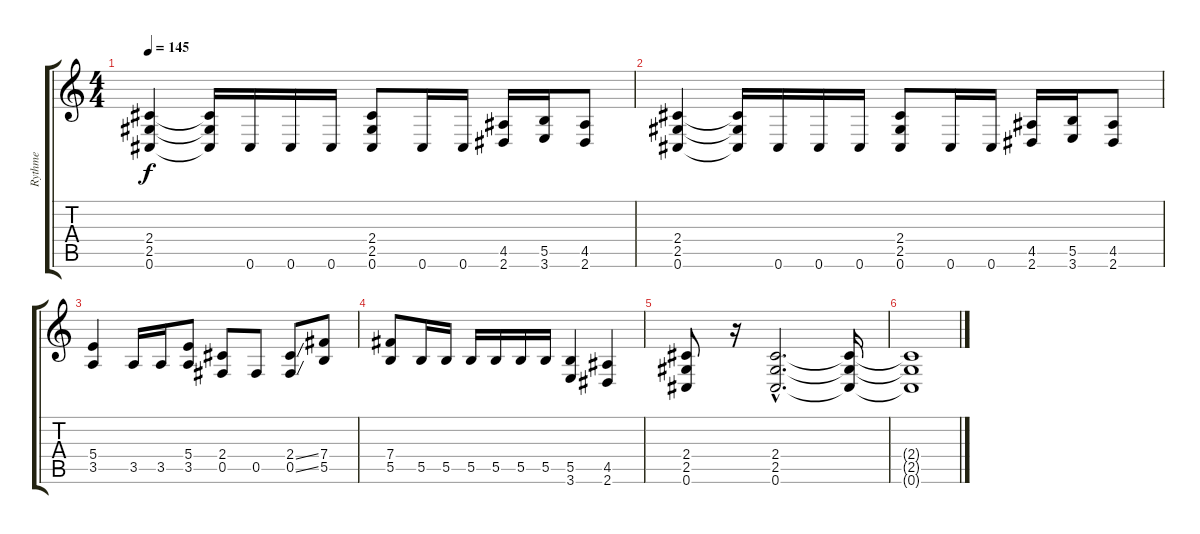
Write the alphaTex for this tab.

\track ("Rythme" "Rythme") {instrument distortionguitar}
\staff {score tabs}
\tuning (Db4 Ab3 E3 B2 Gb2 Db2) {hide}
\ts (4 4)
\tempo 145
\clef g2
\ks c
(2.4 2.5 0.6).4{dy f} (2.4{t} 2.5{t} 0.6{t}).16 0.6.16 0.6.16 0.6.16 (2.4 2.5 0.6).8 0.6.16 0.6.16 (4.5 2.6).16 (5.5 3.6).16 (4.5 2.6).8 |
(2.4 2.5 0.6).4 (2.4{t} 2.5{t} 0.6{t}).16 0.6.16 0.6.16 0.6.16 (2.4 2.5 0.6).8 0.6.16 0.6.16 (4.5 2.6).16 (5.5 3.6).16 (4.5 2.6).8 |
(5.4 3.5).4 3.5.16 3.5.16 (5.4 3.5).8 (2.4 0.5).8 0.5.8 (2.4{ss} 0.5{ss}).8 (7.4 5.5).8 |
(7.4 5.5).8 5.5.16 5.5.16 5.5.16 5.5.16 5.5.16 5.5.16 (5.5 3.6).4 (4.5 2.6).4 |
(2.4 2.5 0.6).8 r.16 (2.4{hac} 2.5{hac} 0.6{hac}).2{d} (2.4{t} 2.5{t} 0.6{t}).16 |
(2.4{t} 2.5{t} 0.6{t}).1
